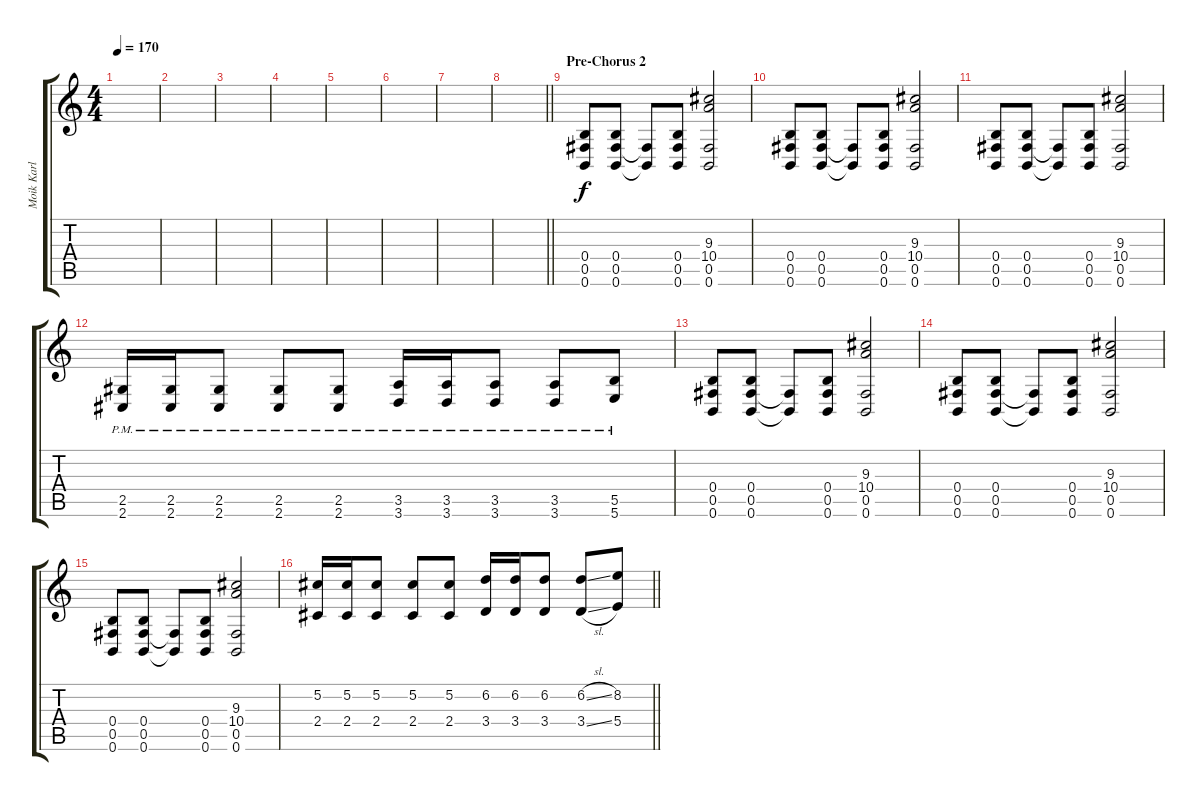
\track ("Moik Karl" "Moik Karl") {instrument distortionguitar}
\staff {score tabs}
\tuning (Db4 Ab3 E3 B2 Gb2 B1) {hide}
\ts (4 4)
\tempo 170
\clef g2
\ks c
|
|
|
|
|
|
|
\barLineRight lightlight
|
\section ("" "Pre-Chorus 2")
(0.4 0.5 0.6).8 (0.4 0.5 0.6).8 (0.5{t} 0.6{t}).8 (0.4 0.5 0.6).8 (9.3 10.4 0.5 0.6).2 |
(0.4 0.5 0.6).8 (0.4 0.5 0.6).8 (0.5{t} 0.6{t}).8 (0.4 0.5 0.6).8 (9.3 10.4 0.5 0.6).2 |
(0.4 0.5 0.6).8 (0.4 0.5 0.6).8 (0.5{t} 0.6{t}).8 (0.4 0.5 0.6).8 (9.3 10.4 0.5 0.6).2 |
(2.5{pm} 2.6{pm}).16 (2.5{pm} 2.6{pm}).16 (2.5{pm} 2.6{pm}).8 (2.5{pm} 2.6{pm}).8 (2.5{pm} 2.6{pm}).8 (3.5{pm} 3.6{pm}).16 (3.5{pm} 3.6{pm}).16 (3.5{pm} 3.6{pm}).8 (3.5{pm} 3.6{pm}).8 (5.5{pm} 5.6{pm}).8 |
(0.4 0.5 0.6).8 (0.4 0.5 0.6).8 (0.5{t} 0.6{t}).8 (0.4 0.5 0.6).8 (9.3 10.4 0.5 0.6).2 |
(0.4 0.5 0.6).8 (0.4 0.5 0.6).8 (0.5{t} 0.6{t}).8 (0.4 0.5 0.6).8 (9.3 10.4 0.5 0.6).2 |
(0.4 0.5 0.6).8 (0.4 0.5 0.6).8 (0.5{t} 0.6{t}).8 (0.4 0.5 0.6).8 (9.3 10.4 0.5 0.6).2 |
\barLineRight lightlight
(5.2 2.4).16 (5.2 2.4).16 (5.2 2.4).8 (5.2 2.4).8 (5.2 2.4).8 (6.2 3.4).16 (6.2 3.4).16 (6.2 3.4).8 (6.2{sl} 3.4{sl}).8 (8.2 5.4).8
